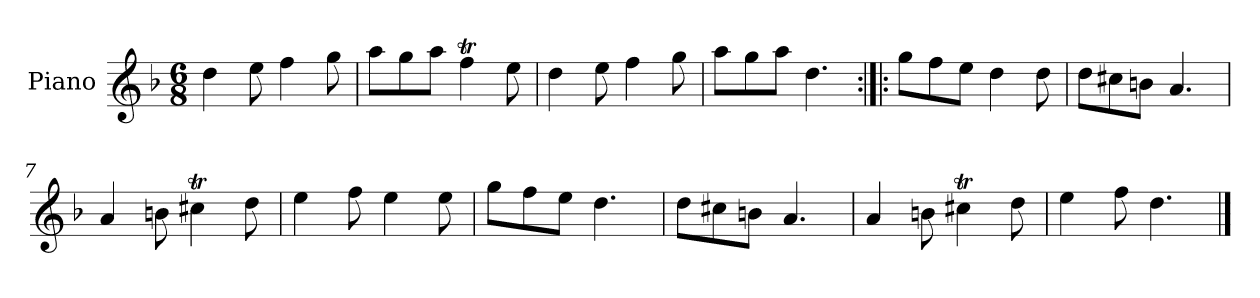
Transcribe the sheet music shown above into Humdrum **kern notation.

**kern
*part1
*staff1
*I"Piano
*I'Pno.
*clefG2
*k[b-]
*M6/8
=1
4dd\
8ee\
4ff\
8gg\
=2
8aa\L
8gg\
8aa\J
4ffT\
8ee\
=3
4dd\
8ee\
4ff\
8gg\
=4
8aa\L
8gg\
8aa\J
4.dd\
=5:|!|:
8gg\L
8ff\
8ee\J
4dd\
8dd\
=6
8dd\L
8cc#X\
8bn\J
4.a/
=7
4a/
8bn\
4cc#Xt\
8dd\
!!LO:LB:g=z
=8
4ee\
8ff\
4ee\
8ee\
=9
8gg\L
8ff\
8ee\J
4.dd\
=10
8dd\L
8cc#X\
8bn\J
4.a/
=11
4a/
8bn\
4cc#Xt\
8dd\
=12
4ee\
8ff\
4.dd\
==
*-
